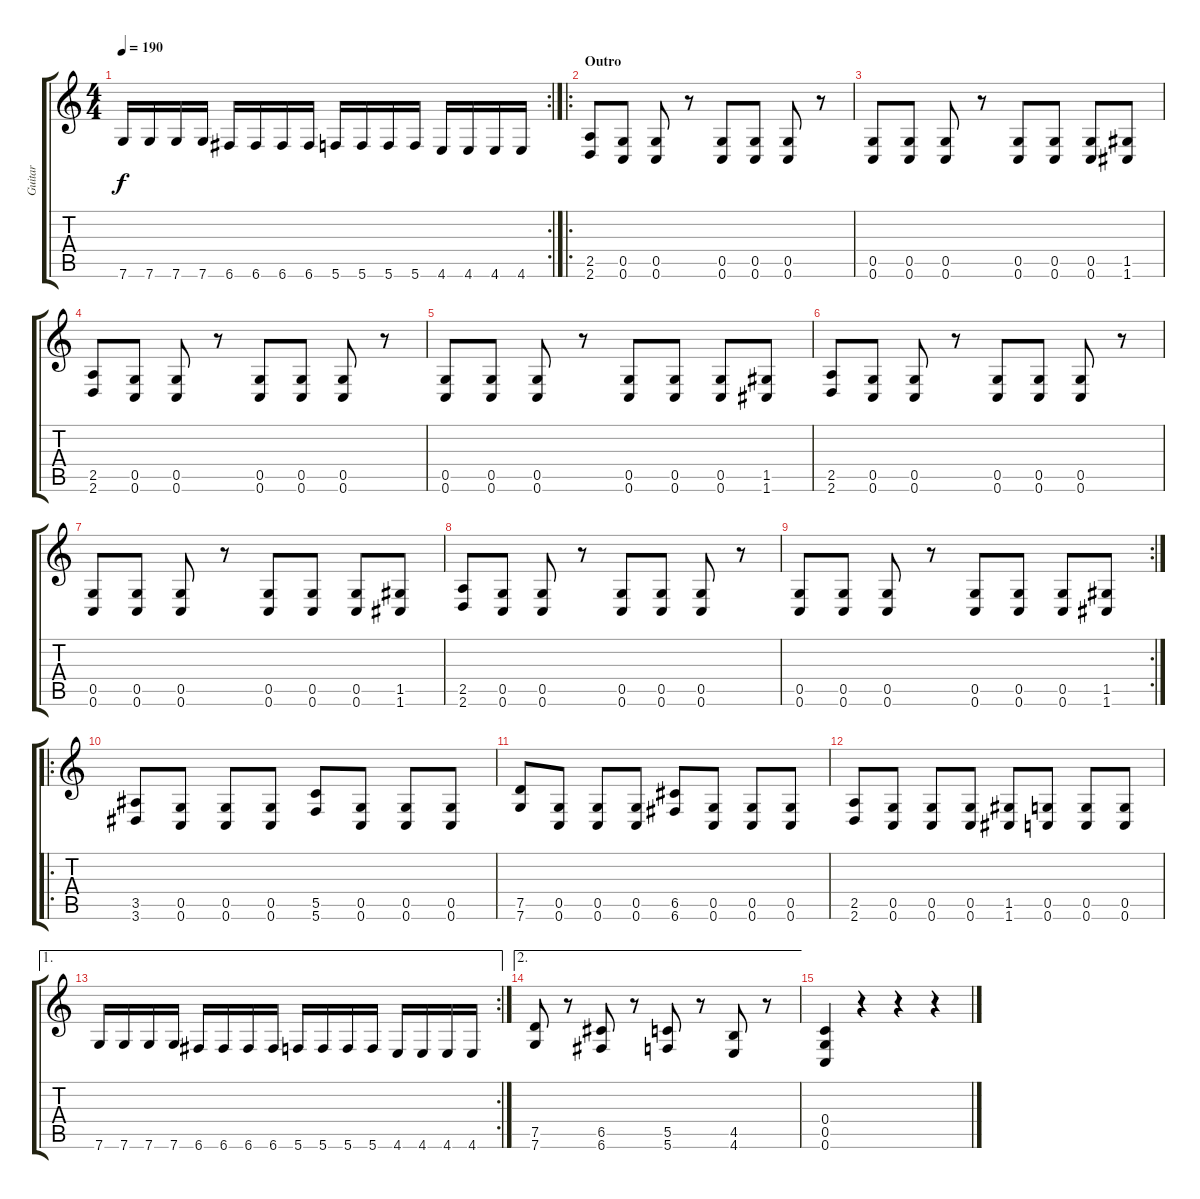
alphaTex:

\track ("Guitar" "Guitar") {instrument distortionguitar}
\staff {score tabs}
\tuning (D4 A3 F3 C3 G2 C2) {hide}
\rc 2
\ts (4 4)
\tempo 190
\clef g2
\ks c
7.6.16{dy f} 7.6.16 7.6.16 7.6.16 6.6.16 6.6.16 6.6.16 6.6.16 5.6.16 5.6.16 5.6.16 5.6.16 4.6.16 4.6.16 4.6.16 4.6.16 |
\ro
\section ("" "Outro")
(2.5 2.6).8 (0.5 0.6).8 (0.5 0.6).8 r.8 (0.5 0.6).8 (0.5 0.6).8 (0.5 0.6).8 r.8 |
(0.5 0.6).8 (0.5 0.6).8 (0.5 0.6).8 r.8 (0.5 0.6).8 (0.5 0.6).8 (0.5 0.6).8 (1.5 1.6).8 |
(2.5 2.6).8 (0.5 0.6).8 (0.5 0.6).8 r.8 (0.5 0.6).8 (0.5 0.6).8 (0.5 0.6).8 r.8 |
(0.5 0.6).8 (0.5 0.6).8 (0.5 0.6).8 r.8 (0.5 0.6).8 (0.5 0.6).8 (0.5 0.6).8 (1.5 1.6).8 |
(2.5 2.6).8 (0.5 0.6).8 (0.5 0.6).8 r.8 (0.5 0.6).8 (0.5 0.6).8 (0.5 0.6).8 r.8 |
(0.5 0.6).8 (0.5 0.6).8 (0.5 0.6).8 r.8 (0.5 0.6).8 (0.5 0.6).8 (0.5 0.6).8 (1.5 1.6).8 |
(2.5 2.6).8 (0.5 0.6).8 (0.5 0.6).8 r.8 (0.5 0.6).8 (0.5 0.6).8 (0.5 0.6).8 r.8 |
\rc 2
(0.5 0.6).8 (0.5 0.6).8 (0.5 0.6).8 r.8 (0.5 0.6).8 (0.5 0.6).8 (0.5 0.6).8 (1.5 1.6).8 |
\ro
(3.5 3.6).8 (0.5 0.6).8 (0.5 0.6).8 (0.5 0.6).8 (5.5 5.6).8 (0.5 0.6).8 (0.5 0.6).8 (0.5 0.6).8 |
(7.5 7.6).8 (0.5 0.6).8 (0.5 0.6).8 (0.5 0.6).8 (6.5 6.6).8 (0.5 0.6).8 (0.5 0.6).8 (0.5 0.6).8 |
(2.5 2.6).8 (0.5 0.6).8 (0.5 0.6).8 (0.5 0.6).8 (1.5 1.6).8 (0.5 0.6).8 (0.5 0.6).8 (0.5 0.6).8 |
\ae 1
\rc 2
7.6.16 7.6.16 7.6.16 7.6.16 6.6.16 6.6.16 6.6.16 6.6.16 5.6.16 5.6.16 5.6.16 5.6.16 4.6.16 4.6.16 4.6.16 4.6.16 |
\ae 2
(7.5 7.6).8 r.8 (6.5 6.6).8 r.8 (5.5 5.6).8 r.8 (4.5 4.6).8 r.8 |
(0.4 0.5 0.6).4 r.4 r.4 r.4
